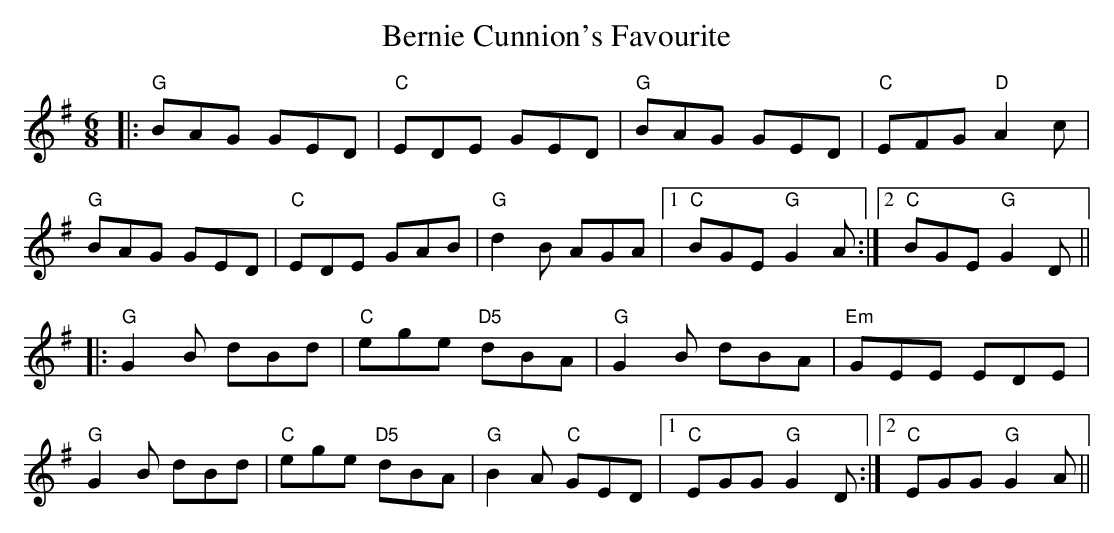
X:1
T: Bernie Cunnion's Favourite
M: 6/8
L: 1/8
K: Gmaj
|:"G"BAG GED|"C"EDE GED|"G"BAG GED|"C"EFG "D"A2c|
"G"BAG GED|"C"EDE GAB|"G"d2B AGA|1 "C"BGE "G"G2A:|2 "C"BGE "G"G2D||
|:"G"G2B dBd|"C"ege "D5"dBA|"G"G2B dBA|"Em"GEE EDE|
"G"G2B dBd|"C"ege "D5"dBA|"G"B2A "C"GED|1 "C"EGG "G"G2D:|2 "C"EGG "G"G2A||
